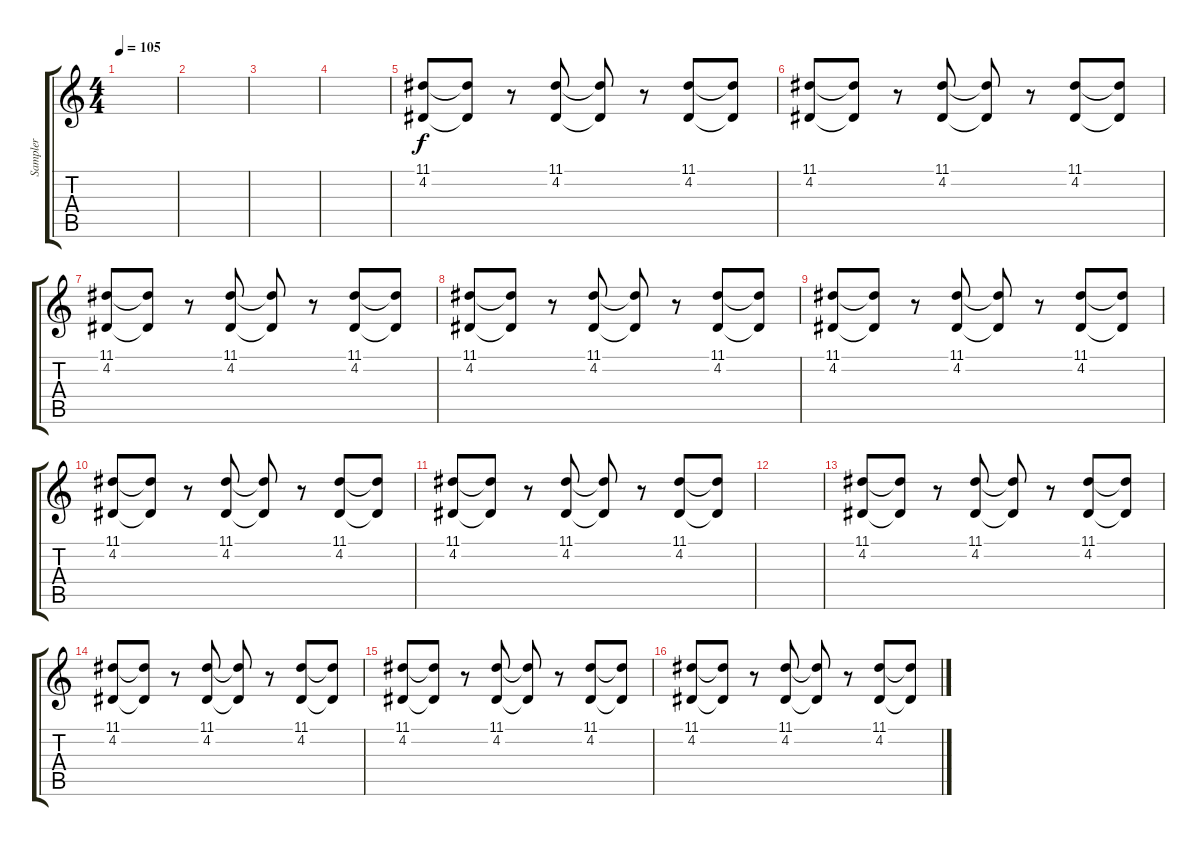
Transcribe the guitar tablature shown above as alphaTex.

\track ("Sampler" "Sampler") {instrument agogo}
\staff {score tabs}
\tuning (E4 B3 G3 D3 A2 E2) {hide}
\ts (4 4)
\tempo 105
\clef g2
\ks c
|
|
|
|
(11.1 4.2).8{volume 8 instrument lead8bassandlead} (11.1{t} 4.2{t}).8 r.8 (11.1 4.2).8 (11.1{t} 4.2{t}).8 r.8 (11.1 4.2).8 (11.1{t} 4.2{t}).8 |
(11.1 4.2).8 (11.1{t} 4.2{t}).8 r.8 (11.1 4.2).8 (11.1{t} 4.2{t}).8 r.8 (11.1 4.2).8 (11.1{t} 4.2{t}).8 |
(11.1 4.2).8 (11.1{t} 4.2{t}).8 r.8 (11.1 4.2).8 (11.1{t} 4.2{t}).8 r.8 (11.1 4.2).8 (11.1{t} 4.2{t}).8 |
(11.1 4.2).8 (11.1{t} 4.2{t}).8 r.8 (11.1 4.2).8 (11.1{t} 4.2{t}).8 r.8 (11.1 4.2).8 (11.1{t} 4.2{t}).8 |
(11.1 4.2).8 (11.1{t} 4.2{t}).8 r.8 (11.1 4.2).8 (11.1{t} 4.2{t}).8 r.8 (11.1 4.2).8 (11.1{t} 4.2{t}).8 |
(11.1 4.2).8 (11.1{t} 4.2{t}).8 r.8 (11.1 4.2).8 (11.1{t} 4.2{t}).8 r.8 (11.1 4.2).8 (11.1{t} 4.2{t}).8 |
(11.1 4.2).8{volume 8 instrument lead8bassandlead} (11.1{t} 4.2{t}).8 r.8 (11.1 4.2).8 (11.1{t} 4.2{t}).8 r.8 (11.1 4.2).8 (11.1{t} 4.2{t}).8 |
|
(11.1 4.2).8{volume 14 instrument agogo} (11.1{t} 4.2{t}).8 r.8 (11.1 4.2).8 (11.1{t} 4.2{t}).8 r.8 (11.1 4.2).8 (11.1{t} 4.2{t}).8 |
(11.1 4.2).8 (11.1{t} 4.2{t}).8 r.8 (11.1 4.2).8 (11.1{t} 4.2{t}).8 r.8 (11.1 4.2).8 (11.1{t} 4.2{t}).8 |
(11.1 4.2).8 (11.1{t} 4.2{t}).8 r.8 (11.1 4.2).8 (11.1{t} 4.2{t}).8 r.8 (11.1 4.2).8 (11.1{t} 4.2{t}).8 |
(11.1 4.2).8 (11.1{t} 4.2{t}).8 r.8 (11.1 4.2).8 (11.1{t} 4.2{t}).8 r.8 (11.1 4.2).8 (11.1{t} 4.2{t}).8
